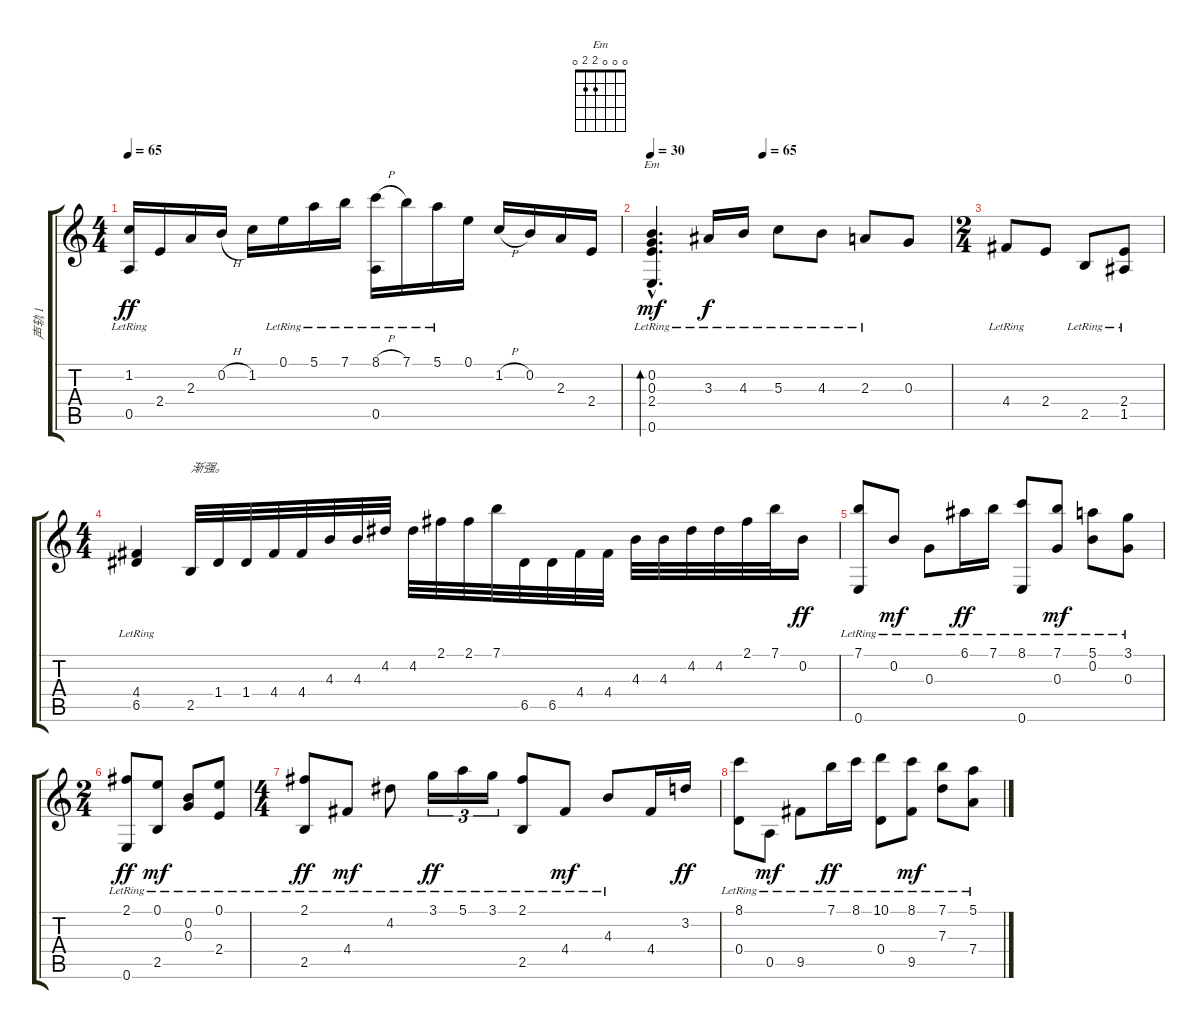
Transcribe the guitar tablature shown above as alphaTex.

\track ("声轨 1" "声轨 1") {instrument acousticguitarnylon}
\staff {score tabs}
\tuning (E4 B3 G3 D3 A2 E2) {hide}
\chord ("Em" 0 0 0 2 2 0)
\ts (4 4)
\tempo 65
\clef g2
\ks c
(1.2{lr} 0.5{lr}).16{dy ff} 2.4.16 2.3.16 0.2{h}.16 1.2.16 0.1{lr}.16 5.1{lr}.16 7.1{lr}.16 (8.1{h} 0.5{lr}).16 7.1{lr}.16 5.1{lr}.16 0.1.16 1.2{h}.16 0.2.16 2.3.16 2.4.16 |
\tempo 30
\tempo (65 0.375)
(0.2{hac lr} 0.3{hac lr} 2.4{hac lr} 0.6{hac lr}).4{d bd 240 ch "Em" dy mf volume 12} 3.3{lr}.16{dy f} 4.3{lr}.16 5.3{lr}.8{volume 13} 4.3{lr}.8 2.3{lr}.8 0.3.8 |
\ts (2 4)
4.4{lr}.8 2.4.8 2.5{lr}.8 (2.4{lr} 1.5{lr}).8 |
\ts (4 4)
(4.4{lr} 6.5{lr}).4{volume 10} 2.5.32{txt "渐强。" volume 16} 1.4.32 1.4.32 4.4.32 4.4.32 4.3.32 4.3.32 4.2.32 4.2.32 2.1.32 2.1.32 7.1.32 6.5.32 6.5.32 4.4.32 4.4.32 4.3.32 4.3.32 4.2.32 4.2.32 2.1.32 7.1.32 0.2.16{dy ff volume 14} |
(7.1{lr} 0.6{lr}).8 0.2{lr}.8{dy mf} 0.3{lr}.8 6.1{lr}.16{dy ff} 7.1{lr}.16 (8.1{lr} 0.6{lr}).8 (7.1{lr} 0.3{lr}).8{dy mf} (5.1{lr} 0.2{lr}).8 (3.1{lr} 0.3).8 |
\ts (2 4)
(2.1{lr} 0.6{lr}).8{dy ff} (0.1 2.5{lr}).8{dy mf} (0.2 0.3{lr}).8 (0.1{lr} 2.4).8 |
\ts (4 4)
(2.1{lr} 2.5{lr}).8{dy ff} 4.4{lr}.8{dy mf} 4.2{lr}.8 3.1{lr}.16{tu (3 2) dy ff} 5.1{lr}.16{tu (3 2)} 3.1{lr}.16{tu (3 2)} (2.1{lr} 2.5{lr}).8 4.4{lr}.8{dy mf} 4.3{lr}.8 4.4.16 3.2.16{dy ff} |
(8.1{lr} 0.4{lr}).8 0.5{lr}.8{dy mf} 9.5{lr}.8 7.1{lr}.16{dy ff} 8.1{lr}.16 (10.1{lr} 0.4{lr}).8 (8.1{lr} 9.5{lr}).8{dy mf} (7.1{lr} 7.3{lr}).8 (5.1{lr} 7.4).8
